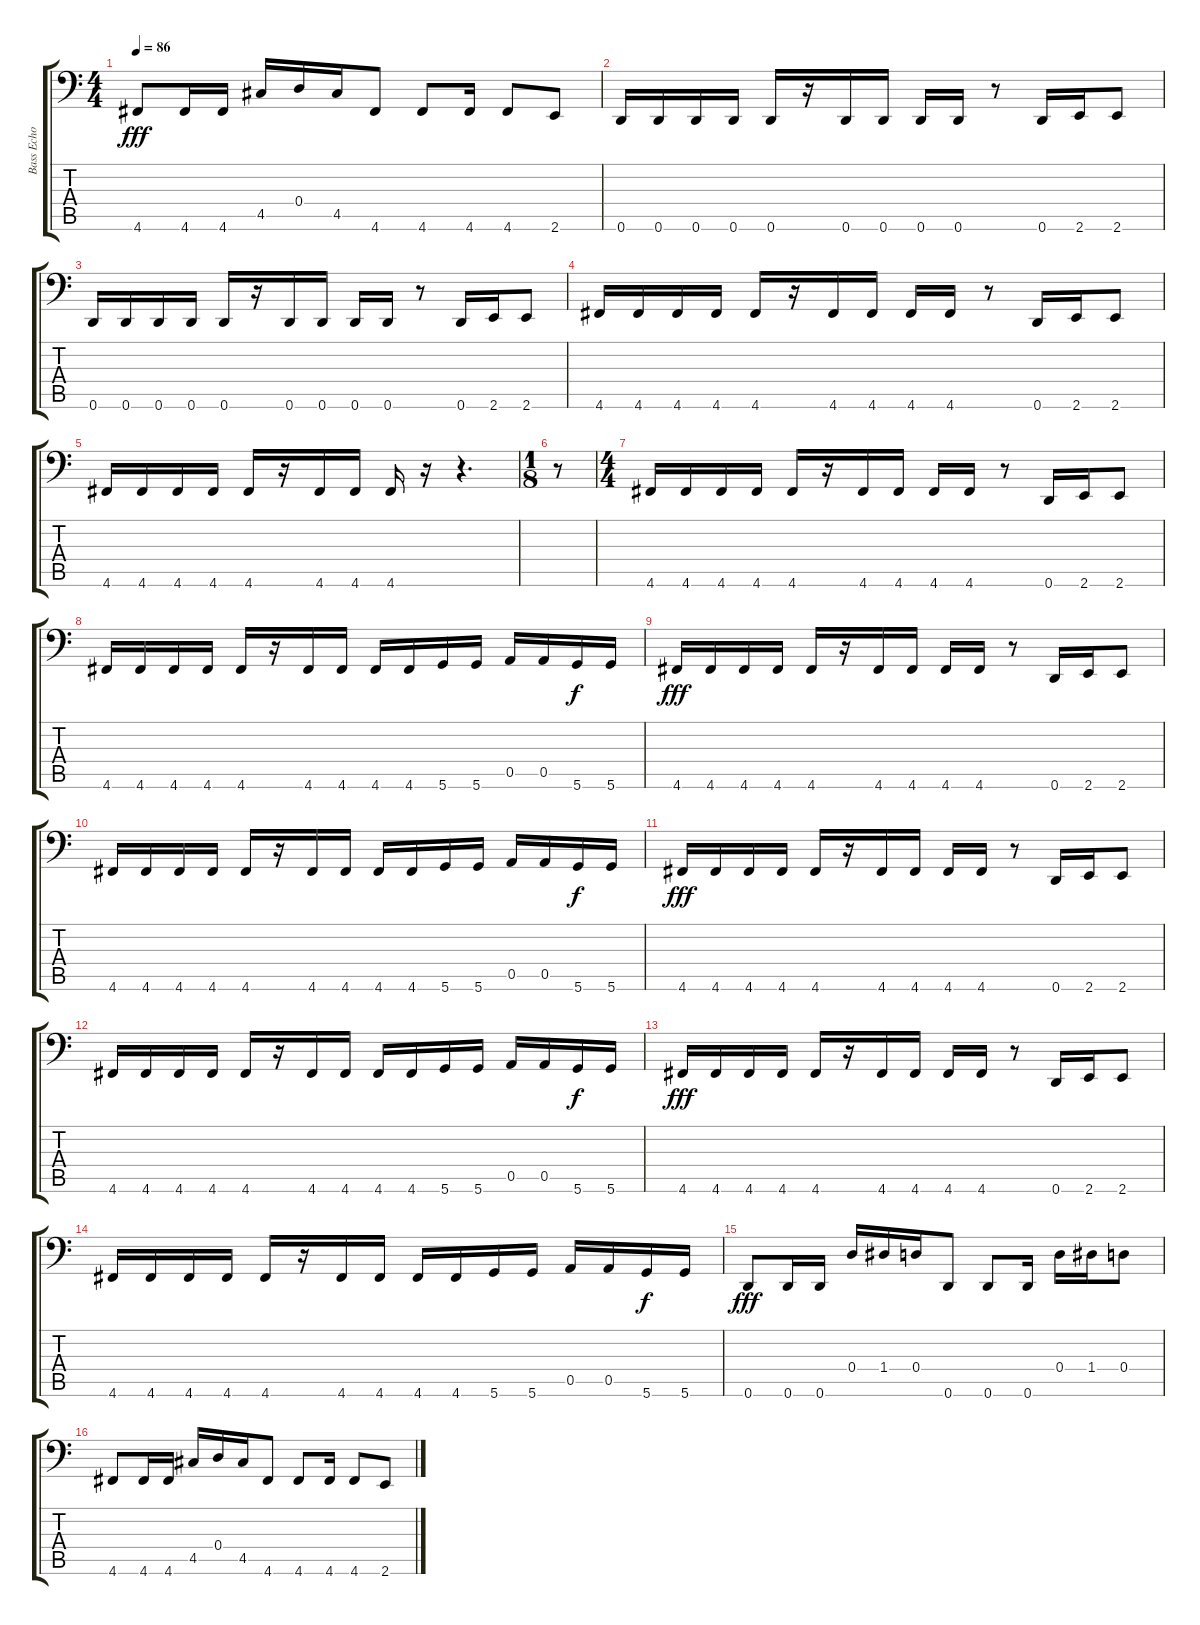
\track ("Bass Echo" "Bass Echo") {instrument electricbasspick}
\staff {score tabs}
\tuning (E3 B2 G2 D2 A1 D1) {hide}
\ts (4 4)
\tempo 86
\clef f4
\ks c
4.6.8{dy fff} 4.6.16 4.6.16 4.5.16 0.4.16 4.5.16 4.6.8 4.6.8 4.6.16 4.6.8 2.6.8 |
0.6.16 0.6.16 0.6.16 0.6.16 0.6.16 r.16 0.6.16 0.6.16 0.6.16 0.6.16 r.8 0.6.16 2.6.16 2.6.8 |
0.6.16 0.6.16 0.6.16 0.6.16 0.6.16 r.16 0.6.16 0.6.16 0.6.16 0.6.16 r.8 0.6.16 2.6.16 2.6.8 |
4.6.16 4.6.16 4.6.16 4.6.16 4.6.16 r.16 4.6.16 4.6.16 4.6.16 4.6.16 r.8 0.6.16 2.6.16 2.6.8 |
4.6.16 4.6.16 4.6.16 4.6.16 4.6.16 r.16 4.6.16 4.6.16 4.6.16 r.16 r.4{d} |
\ts (1 8)
r.8 |
\ts (4 4)
4.6.16 4.6.16 4.6.16 4.6.16 4.6.16 r.16 4.6.16 4.6.16 4.6.16 4.6.16 r.8 0.6.16 2.6.16 2.6.8 |
4.6.16 4.6.16 4.6.16 4.6.16 4.6.16 r.16 4.6.16 4.6.16 4.6.16 4.6.16 5.6.16 5.6.16 0.5.16 0.5.16 5.6.16{dy f} 5.6.16 |
4.6.16{dy fff} 4.6.16 4.6.16 4.6.16 4.6.16 r.16 4.6.16 4.6.16 4.6.16 4.6.16 r.8 0.6.16 2.6.16 2.6.8 |
4.6.16 4.6.16 4.6.16 4.6.16 4.6.16 r.16 4.6.16 4.6.16 4.6.16 4.6.16 5.6.16 5.6.16 0.5.16 0.5.16 5.6.16{dy f} 5.6.16 |
4.6.16{dy fff} 4.6.16 4.6.16 4.6.16 4.6.16 r.16 4.6.16 4.6.16 4.6.16 4.6.16 r.8 0.6.16 2.6.16 2.6.8 |
4.6.16 4.6.16 4.6.16 4.6.16 4.6.16 r.16 4.6.16 4.6.16 4.6.16 4.6.16 5.6.16 5.6.16 0.5.16 0.5.16 5.6.16{dy f} 5.6.16 |
4.6.16{dy fff} 4.6.16 4.6.16 4.6.16 4.6.16 r.16 4.6.16 4.6.16 4.6.16 4.6.16 r.8 0.6.16 2.6.16 2.6.8 |
4.6.16 4.6.16 4.6.16 4.6.16 4.6.16 r.16 4.6.16 4.6.16 4.6.16 4.6.16 5.6.16 5.6.16 0.5.16 0.5.16 5.6.16{dy f} 5.6.16 |
0.6.8{dy fff} 0.6.16 0.6.16 0.4.16 1.4.16 0.4.16 0.6.8 0.6.8 0.6.16 0.4.16 1.4.16 0.4.8 |
4.6.8 4.6.16 4.6.16 4.5.16 0.4.16 4.5.16 4.6.8 4.6.8 4.6.16 4.6.8 2.6.8
